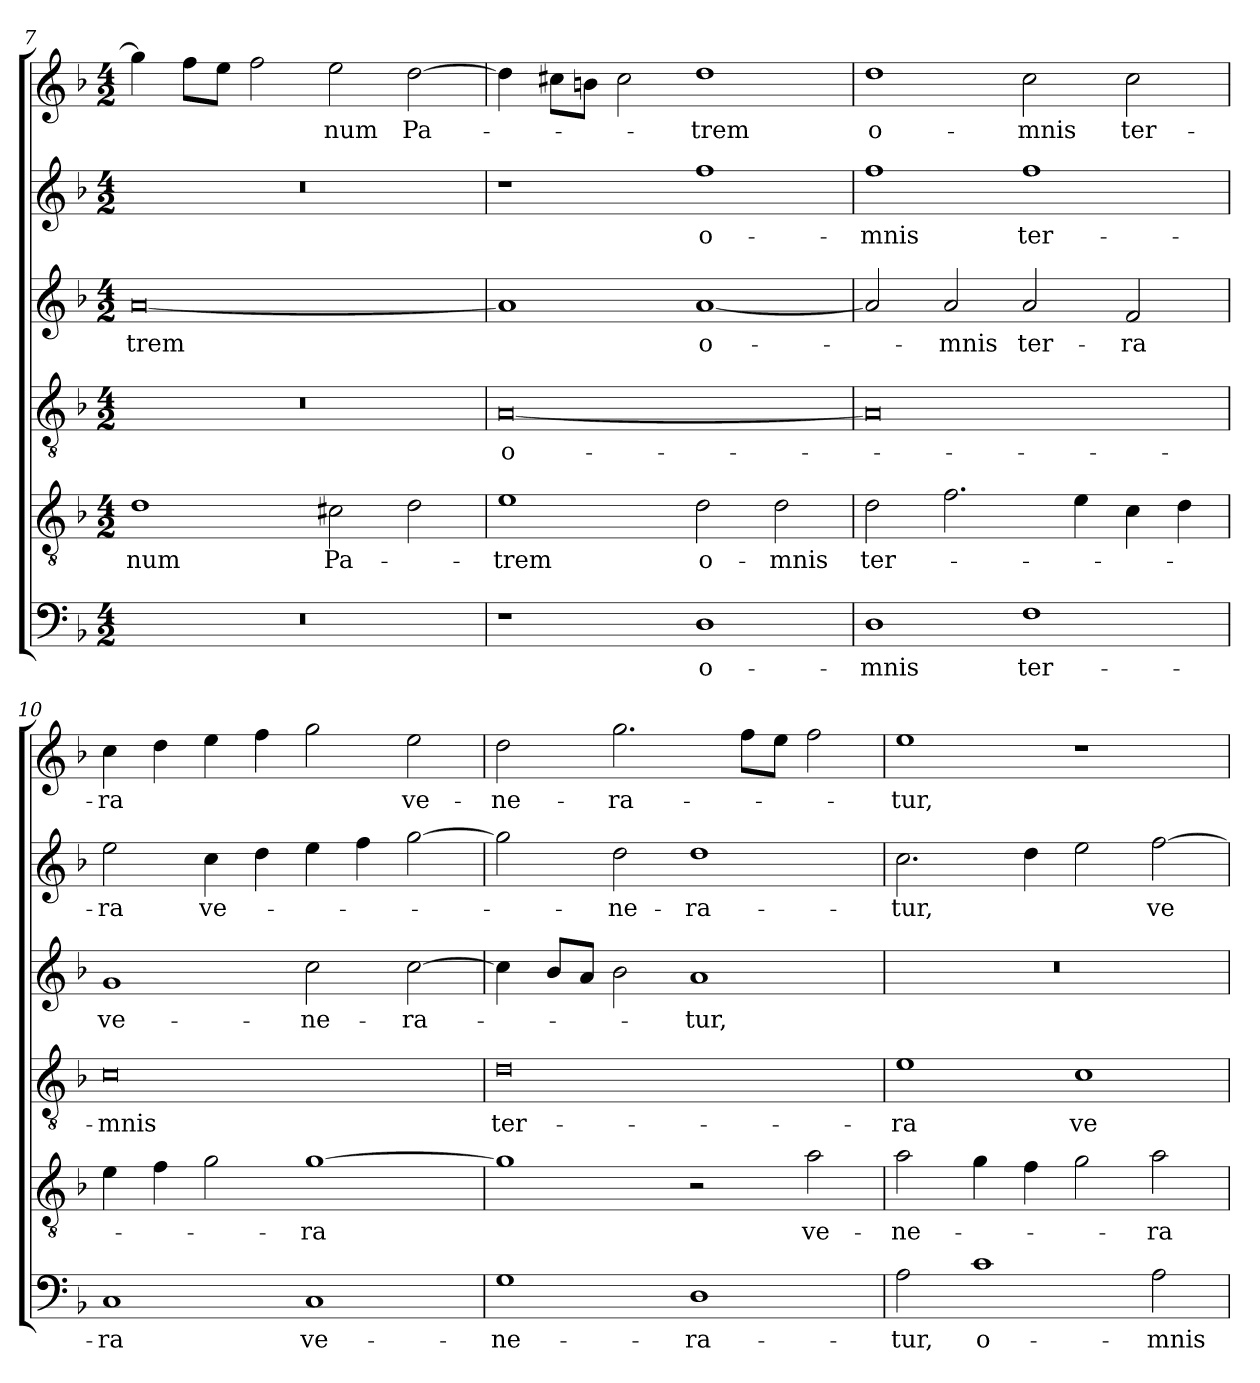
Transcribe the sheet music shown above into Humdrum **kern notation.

**kern	**text	**kern	**text	**kern	**text	**kern	**text	**kern	**text	**kern	**text
*part6	*part6	*part5	*part5	*part4	*part4	*part3	*part3	*part2	*part2	*part1	*part1
*staff6	*staff6	*staff5	*staff5	*staff4	*staff4	*staff3	*staff3	*staff2	*staff2	*staff1	*staff1
*clefF4	*	*clefGv2	*	*clefGv2	*	*clefG2	*	*clefG2	*	*clefG2	*
*k[b-]	*	*k[b-]	*	*k[b-]	*	*k[b-]	*	*k[b-]	*	*k[b-]	*
*F:	*	*F:	*	*F:	*	*F:	*	*F:	*	*F:	*
*M4/2	*	*M4/2	*	*M4/2	*	*M4/2	*	*M4/2	*	*M4/2	*
=7	=7	=7	=7	=7	=7	=7	=7	=7	=7	=7	=7
!	!	!	!LO:LY:b	!	!	!	!LO:LY:b	!	!	!	!
0r	.	1d	-num	0r	.	[0a	-trem	0r	.	4gg\]	.
.	.	.	.	.	.	.	.	.	.	8ff\L	.
.	.	.	.	.	.	.	.	.	.	8ee\J	.
.	.	.	.	.	.	.	.	.	.	2ff\	.
!	!	!	!LO:LY:b	!	!	!	!	!	!	!	!LO:LY:b
.	.	2c#X\	Pa-	.	.	.	.	.	.	2ee\	-num
!	!	!	!	!	!	!	!	!	!	!	!LO:LY:b
.	.	2d\	.	.	.	.	.	.	.	[2dd\	Pa-
!!LO:LB:g=z
=8	=8	=8	=8	=8	=8	=8	=8	=8	=8	=8	=8
!	!	!	!LO:LY:b	!	!LO:LY:b	!	!	!	!	!	!
1r	.	1e	-trem	[0A	o-	1a]	.	1r	.	4dd\]	.
.	.	.	.	.	.	.	.	.	.	8cc#X\L	.
.	.	.	.	.	.	.	.	.	.	8bn\J	.
.	.	.	.	.	.	.	.	.	.	2cc#\	.
!	!LO:LY:b	!	!LO:LY:b	!	!	!	!LO:LY:b	!	!LO:LY:b	!	!LO:LY:b
1D	o-	2d\	o-	.	.	[1a	o-	1ff	o-	1dd	-trem
!	!	!	!LO:LY:b	!	!	!	!	!	!	!	!
.	.	2d\	-mnis	.	.	.	.	.	.	.	.
=9	=9	=9	=9	=9	=9	=9	=9	=9	=9	=9	=9
!	!LO:LY:b	!	!LO:LY:b	!	!	!	!	!	!LO:LY:b	!	!LO:LY:b
1D	-mnis	2d\	ter-	0A]	.	2a/]	.	1ff	-mnis	1dd	o-
!	!	!	!	!	!	!	!LO:LY:b	!	!	!	!
.	.	2.f\	.	.	.	2a/	-mnis	.	.	.	.
!	!LO:LY:b	!	!	!	!	!	!LO:LY:b	!	!LO:LY:b	!	!LO:LY:b
1F	ter-	.	.	.	.	2a/	ter-	1ff	ter-	2cc\	-mnis
.	.	4e\	.	.	.	.	.	.	.	.	.
!	!	!	!	!	!	!	!LO:LY:b	!	!	!	!LO:LY:b
.	.	4c\	.	.	.	2f/	-ra	.	.	2cc\	ter-
.	.	4d\	.	.	.	.	.	.	.	.	.
=10	=10	=10	=10	=10	=10	=10	=10	=10	=10	=10	=10
!	!LO:LY:b	!	!	!	!LO:LY:b	!	!LO:LY:b	!	!LO:LY:b	!	!LO:LY:b
1C	-ra	4e\	.	0c	-mnis	1g	ve-	2ee\	-ra	4cc\	-ra
.	.	4f\	.	.	.	.	.	.	.	4dd\	.
!	!	!	!	!	!	!	!	!	!LO:LY:b	!	!
.	.	2g\	.	.	.	.	.	4cc\	ve-	4ee\	.
.	.	.	.	.	.	.	.	4dd\	.	4ff\	.
!	!LO:LY:b	!	!LO:LY:b	!	!	!	!LO:LY:b	!	!	!	!
1C	ve-	[1g	-ra	.	.	2cc\	-ne-	4ee\	.	2gg\	.
.	.	.	.	.	.	.	.	4ff\	.	.	.
!	!	!	!	!	!	!	!LO:LY:b	!	!	!	!LO:LY:b
.	.	.	.	.	.	[2cc\	-ra-	[2gg\	.	2ee\	ve-
=11	=11	=11	=11	=11	=11	=11	=11	=11	=11	=11	=11
!	!LO:LY:b	!	!	!	!LO:LY:b	!	!	!	!	!	!LO:LY:b
1G	-ne-	1g]	.	0d	ter-	4cc\]	.	2gg\]	.	2dd\	-ne-
.	.	.	.	.	.	8b-/L	.	.	.	.	.
.	.	.	.	.	.	8a/J	.	.	.	.	.
!	!	!	!	!	!	!	!	!	!LO:LY:b	!	!LO:LY:b
.	.	.	.	.	.	2b-\	.	2dd\	-ne-	2.gg\	-ra-
!	!LO:LY:b	!	!	!	!	!	!LO:LY:b	!	!LO:LY:b	!	!
1D	-ra-	2r	.	.	.	1a	-tur,	1dd	-ra-	.	.
.	.	.	.	.	.	.	.	.	.	8ff\L	.
.	.	.	.	.	.	.	.	.	.	8ee\J	.
!	!	!	!LO:LY:b	!	!	!	!	!	!	!	!
.	.	2a\	ve-	.	.	.	.	.	.	2ff\	.
=12	=12	=12	=12	=12	=12	=12	=12	=12	=12	=12	=12
!	!LO:LY:b	!	!LO:LY:b	!	!LO:LY:b	!	!	!	!LO:LY:b	!	!LO:LY:b
2A\	-tur,	2a\	-ne-	1e	-ra	0r	.	2.cc\	-tur,	1ee	-tur,
!	!LO:LY:b	!	!	!	!	!	!	!	!	!	!
1c	o-	4g\	.	.	.	.	.	.	.	.	.
.	.	4f\	.	.	.	.	.	4dd\	.	.	.
!	!	!	!	!	!LO:LY:b	!	!	!	!	!	!
.	.	2g\	.	1c	ve-	.	.	2ee\	.	1r	.
!	!LO:LY:b	!	!LO:LY:b	!	!	!	!	!	!LO:LY:b	!	!
2A\	-mnis	2a\	-ra-	.	.	.	.	[2ff\	ve-	.	.
=	=	=	=	=	=	=	=	=	=	=	=
*-	*-	*-	*-	*-	*-	*-	*-	*-	*-	*-	*-
